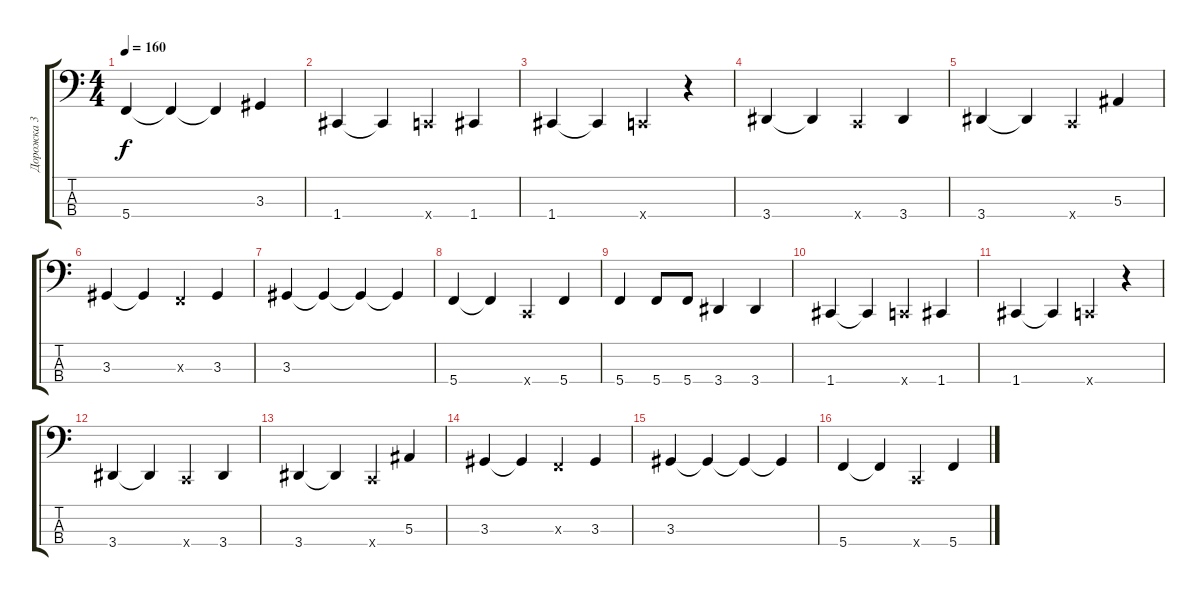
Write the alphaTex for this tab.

\track ("Дорожка 3" "Дорожка 3") {instrument electricbassfinger}
\staff {score tabs}
\tuning (Eb2 Bb1 F1 C1) {hide}
\ts (4 4)
\tempo 160
\clef f4
\ks c
5.4.4{dy f} 5.4{t}.4 5.4{t}.4 3.3.4 |
1.4.4 1.4{t}.4 0.4{x}.4 1.4.4 |
1.4.4 1.4{t}.4 0.4{x}.4 r.4 |
3.4.4 3.4{t}.4 0.4{x}.4 3.4.4 |
3.4.4 3.4{t}.4 0.4{x}.4 5.3.4 |
3.3.4 3.3{t}.4 0.3{x}.4 3.3.4 |
3.3.4 3.3{t}.4 3.3{t}.4 3.3{t}.4 |
5.4.4 5.4{t}.4 0.4{x}.4 5.4.4 |
5.4.4 5.4.8 5.4.8 3.4.4 3.4.4 |
1.4.4 1.4{t}.4 0.4{x}.4 1.4.4 |
1.4.4 1.4{t}.4 0.4{x}.4 r.4 |
3.4.4 3.4{t}.4 0.4{x}.4 3.4.4 |
3.4.4 3.4{t}.4 0.4{x}.4 5.3.4 |
3.3.4 3.3{t}.4 0.3{x}.4 3.3.4 |
3.3.4 3.3{t}.4 3.3{t}.4 3.3{t}.4 |
5.4.4 5.4{t}.4 0.4{x}.4 5.4.4
